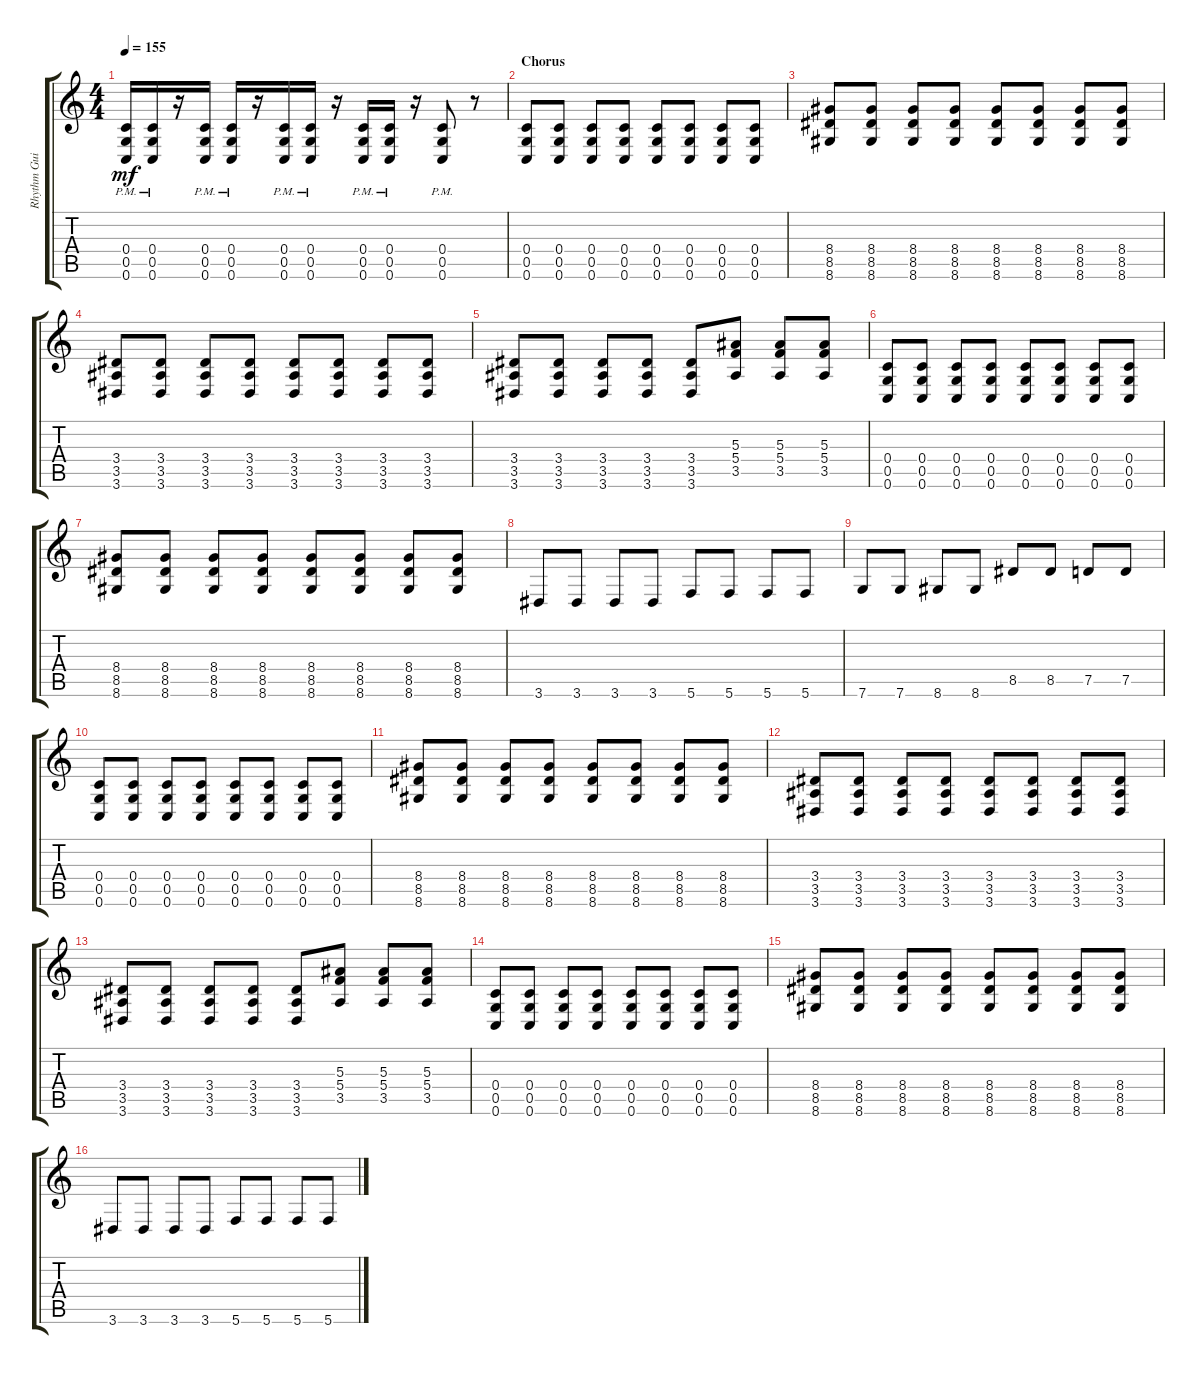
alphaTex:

\track ("Rhythm Guitar" "Rhythm Gui") {instrument distortionguitar}
\staff {score tabs}
\tuning (D4 A3 F3 C3 G2 C2) {hide}
\ts (4 4)
\tempo 155
\clef g2
\ks c
(0.4{pm} 0.5{pm} 0.6{pm}).16{dy mf} (0.4{pm} 0.5{pm} 0.6{pm}).16 r.16 (0.4{pm} 0.5{pm} 0.6{pm}).16 (0.4{pm} 0.5{pm} 0.6{pm}).16 r.16 (0.4{pm} 0.5{pm} 0.6{pm}).16 (0.4{pm} 0.5{pm} 0.6{pm}).16 r.16 (0.4{pm} 0.5{pm} 0.6{pm}).16 (0.4{pm} 0.5{pm} 0.6{pm}).16 r.16 (0.4{pm} 0.5{pm} 0.6{pm}).8 r.8 |
\section ("" "Chorus")
(0.4 0.5 0.6).8 (0.4 0.5 0.6).8 (0.4 0.5 0.6).8 (0.4 0.5 0.6).8 (0.4 0.5 0.6).8 (0.4 0.5 0.6).8 (0.4 0.5 0.6).8 (0.4 0.5 0.6).8 |
(8.4 8.5 8.6).8 (8.4 8.5 8.6).8 (8.4 8.5 8.6).8 (8.4 8.5 8.6).8 (8.4 8.5 8.6).8 (8.4 8.5 8.6).8 (8.4 8.5 8.6).8 (8.4 8.5 8.6).8 |
(3.4 3.5 3.6).8 (3.4 3.5 3.6).8 (3.4 3.5 3.6).8 (3.4 3.5 3.6).8 (3.4 3.5 3.6).8 (3.4 3.5 3.6).8 (3.4 3.5 3.6).8 (3.4 3.5 3.6).8 |
(3.4 3.5 3.6).8 (3.4 3.5 3.6).8 (3.4 3.5 3.6).8 (3.4 3.5 3.6).8 (3.4 3.5 3.6).8 (5.3 5.4 3.5).8 (5.3 5.4 3.5).8 (5.3 5.4 3.5).8 |
(0.4 0.5 0.6).8 (0.4 0.5 0.6).8 (0.4 0.5 0.6).8 (0.4 0.5 0.6).8 (0.4 0.5 0.6).8 (0.4 0.5 0.6).8 (0.4 0.5 0.6).8 (0.4 0.5 0.6).8 |
(8.4 8.5 8.6).8 (8.4 8.5 8.6).8 (8.4 8.5 8.6).8 (8.4 8.5 8.6).8 (8.4 8.5 8.6).8 (8.4 8.5 8.6).8 (8.4 8.5 8.6).8 (8.4 8.5 8.6).8 |
3.6.8 3.6.8 3.6.8 3.6.8 5.6.8 5.6.8 5.6.8 5.6.8 |
7.6.8 7.6.8 8.6.8 8.6.8 8.5.8 8.5.8 7.5.8 7.5.8 |
(0.4 0.5 0.6).8 (0.4 0.5 0.6).8 (0.4 0.5 0.6).8 (0.4 0.5 0.6).8 (0.4 0.5 0.6).8 (0.4 0.5 0.6).8 (0.4 0.5 0.6).8 (0.4 0.5 0.6).8 |
(8.4 8.5 8.6).8 (8.4 8.5 8.6).8 (8.4 8.5 8.6).8 (8.4 8.5 8.6).8 (8.4 8.5 8.6).8 (8.4 8.5 8.6).8 (8.4 8.5 8.6).8 (8.4 8.5 8.6).8 |
(3.4 3.5 3.6).8 (3.4 3.5 3.6).8 (3.4 3.5 3.6).8 (3.4 3.5 3.6).8 (3.4 3.5 3.6).8 (3.4 3.5 3.6).8 (3.4 3.5 3.6).8 (3.4 3.5 3.6).8 |
(3.4 3.5 3.6).8 (3.4 3.5 3.6).8 (3.4 3.5 3.6).8 (3.4 3.5 3.6).8 (3.4 3.5 3.6).8 (5.3 5.4 3.5).8 (5.3 5.4 3.5).8 (5.3 5.4 3.5).8 |
(0.4 0.5 0.6).8 (0.4 0.5 0.6).8 (0.4 0.5 0.6).8 (0.4 0.5 0.6).8 (0.4 0.5 0.6).8 (0.4 0.5 0.6).8 (0.4 0.5 0.6).8 (0.4 0.5 0.6).8 |
(8.4 8.5 8.6).8 (8.4 8.5 8.6).8 (8.4 8.5 8.6).8 (8.4 8.5 8.6).8 (8.4 8.5 8.6).8 (8.4 8.5 8.6).8 (8.4 8.5 8.6).8 (8.4 8.5 8.6).8 |
3.6.8 3.6.8 3.6.8 3.6.8 5.6.8 5.6.8 5.6.8 5.6.8
